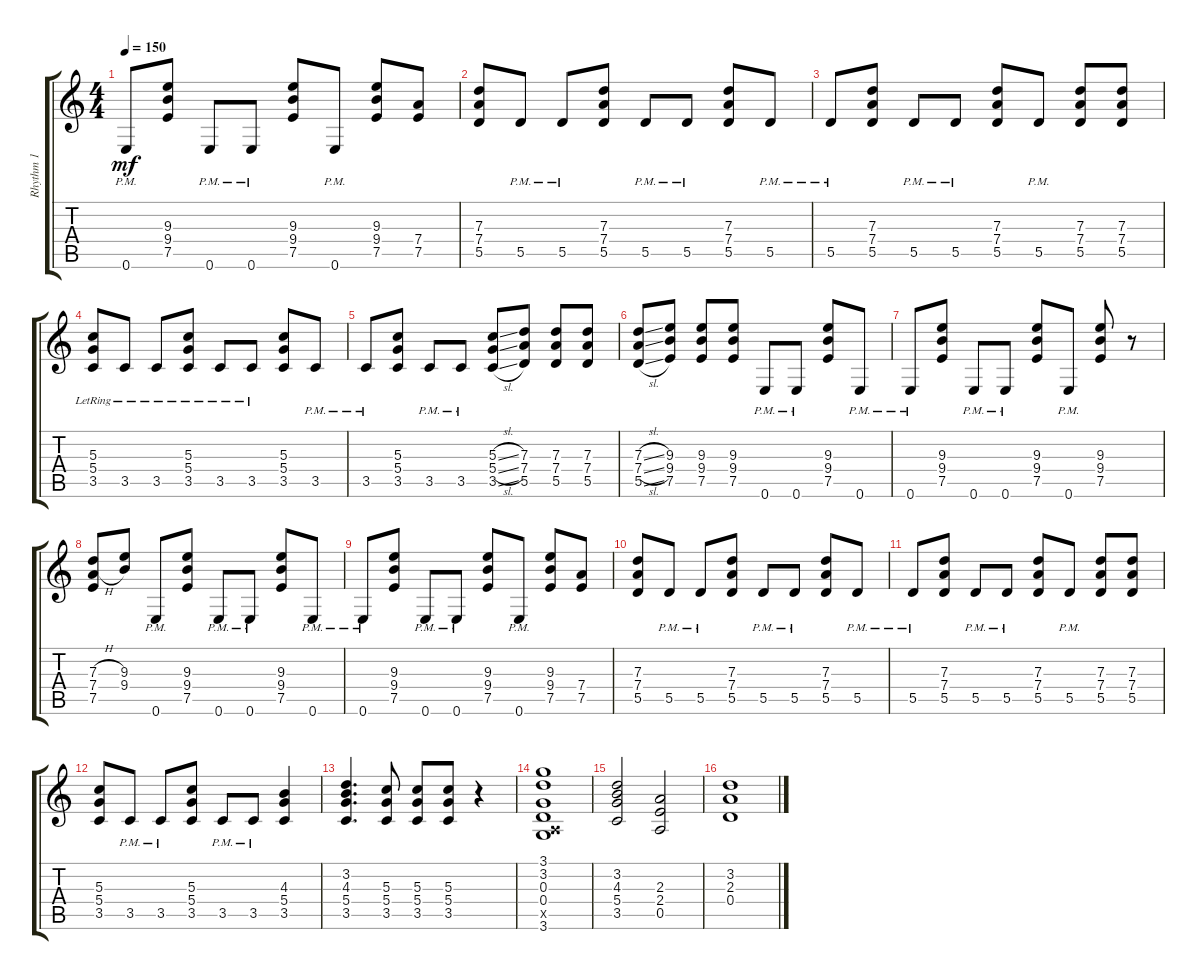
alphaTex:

\track ("Rhythm 1" "Rhythm 1") {instrument distortionguitar}
\staff {score tabs}
\tuning (E4 B3 G3 D3 A2 E2) {hide}
\ts (4 4)
\tempo 150
\clef g2
\ks c
0.6{pm}.8{dy mf} (9.3 9.4 7.5).8 0.6{pm}.8 0.6{pm}.8 (9.3 9.4 7.5).8 0.6{pm}.8 (9.3 9.4 7.5).8 (7.4 7.5).8 |
(7.3 7.4 5.5).8 5.5{pm}.8 5.5{pm}.8 (7.3 7.4 5.5).8 5.5{pm}.8 5.5{pm}.8 (7.3 7.4 5.5).8 5.5{pm}.8 |
5.5{pm}.8 (7.3 7.4 5.5).8 5.5{pm}.8 5.5{pm}.8 (7.3 7.4 5.5).8 5.5{pm}.8 (7.3 7.4 5.5).8 (7.3 7.4 5.5).8 |
(5.3{lr} 5.4{lr} 3.5{lr}).8 3.5{lr}.8 3.5{lr}.8 (5.3{lr} 5.4{lr} 3.5{lr}).8 3.5{lr}.8 3.5{lr}.8 (5.3 5.4 3.5).8 3.5{pm}.8 |
3.5{pm}.8 (5.3 5.4 3.5).8 3.5{pm}.8 3.5{pm}.8 (5.3{sl} 5.4{sl} 3.5{sl}).8 (7.3 7.4 5.5).8 (7.3 7.4 5.5).8 (7.3 7.4 5.5).8 |
(7.3{sl} 7.4{sl} 5.5{sl}).8 (9.3 9.4 7.5).8 (9.3 9.4 7.5).8 (9.3 9.4 7.5).8 0.6{pm}.8 0.6{pm}.8 (9.3 9.4 7.5).8 0.6{pm}.8 |
0.6{pm}.8 (9.3 9.4 7.5).8 0.6{pm}.8 0.6{pm}.8 (9.3 9.4 7.5).8 0.6{pm}.8 (9.3 9.4 7.5).8 r.8 |
(7.3{h} 7.4{h} 7.5).8 (9.3 9.4).8 0.6{pm}.8 (9.3 9.4 7.5).8 0.6{pm}.8 0.6{pm}.8 (9.3 9.4 7.5).8 0.6{pm}.8 |
0.6{pm}.8 (9.3 9.4 7.5).8 0.6{pm}.8 0.6{pm}.8 (9.3 9.4 7.5).8 0.6{pm}.8 (9.3 9.4 7.5).8 (7.4 7.5).8 |
(7.3 7.4 5.5).8 5.5{pm}.8 5.5{pm}.8 (7.3 7.4 5.5).8 5.5{pm}.8 5.5{pm}.8 (7.3 7.4 5.5).8 5.5{pm}.8 |
5.5{pm}.8 (7.3 7.4 5.5).8 5.5{pm}.8 5.5{pm}.8 (7.3 7.4 5.5).8 5.5{pm}.8 (7.3 7.4 5.5).8 (7.3 7.4 5.5).8 |
(5.3 5.4 3.5).8 3.5{pm}.8 3.5{pm}.8 (5.3 5.4 3.5).8 3.5{pm}.8 3.5{pm}.8 (4.3 5.4 3.5).4 |
(3.2 4.3 5.4 3.5).4{d} (5.3 5.4 3.5).8 (5.3 5.4 3.5).8 (5.3 5.4 3.5).8 r.4 |
(3.1 3.2 0.3 0.4 0.5{x} 3.6).1 |
(3.2 4.3 5.4 3.5).2 (2.3 2.4 0.5).2 |
(3.2 2.3 0.4).1
